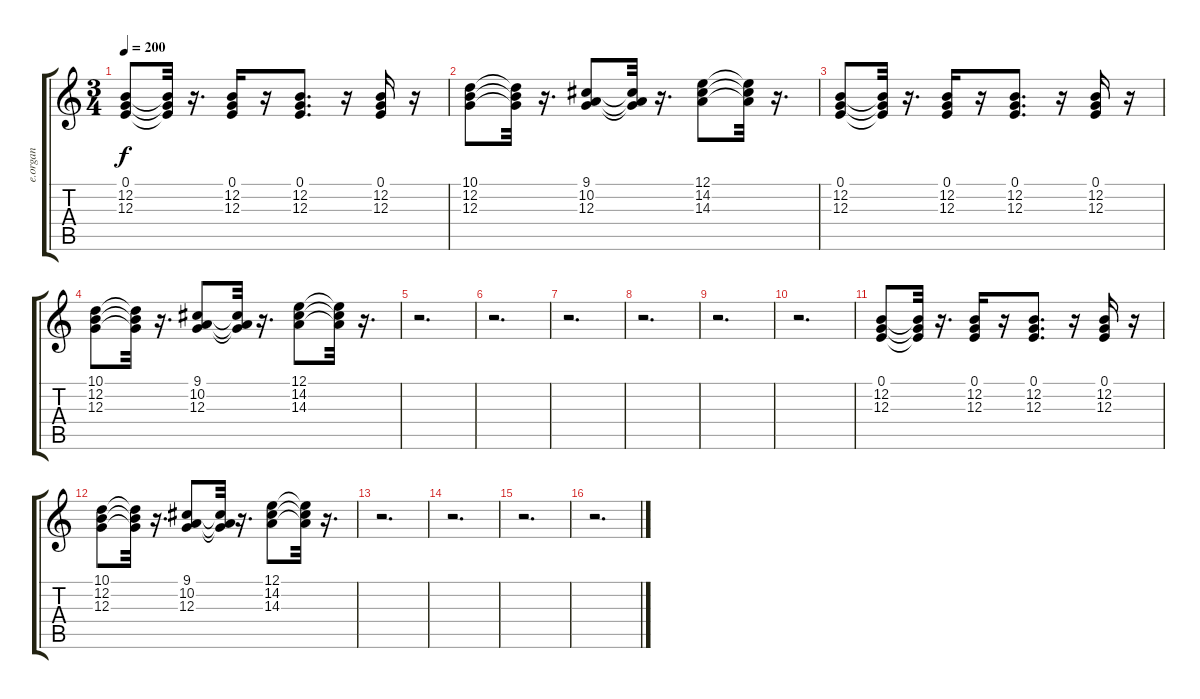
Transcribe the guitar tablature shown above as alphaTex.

\track ("e.organ" "e.organ") {instrument rockorgan}
\staff {score tabs}
\tuning (E4 B3 G3 D3 A2 E2) {hide}
\ts (3 4)
\tempo 200
\clef g2
\ks c
(0.1 12.2 12.3).8{dy f} (0.1{t} 12.2{t} 12.3{t}).32 r.16{d} (0.1 12.2 12.3).16 r.16 (0.1 12.2 12.3).8{d} r.16 (0.1 12.2 12.3).16 r.16 |
(10.1 12.2 12.3).8 (10.1{t} 12.2{t} 12.3{t}).32 r.16{d} (9.1 10.2 12.3).8 (9.1{t} 10.2{t} 12.3{t}).32 r.16{d} (12.1 14.2 14.3).8 (12.1{t} 14.2{t} 14.3{t}).32 r.16{d} |
(0.1 12.2 12.3).8 (0.1{t} 12.2{t} 12.3{t}).32 r.16{d} (0.1 12.2 12.3).16 r.16 (0.1 12.2 12.3).8{d} r.16 (0.1 12.2 12.3).16 r.16 |
(10.1 12.2 12.3).8 (10.1{t} 12.2{t} 12.3{t}).32 r.16{d} (9.1 10.2 12.3).8 (9.1{t} 10.2{t} 12.3{t}).32 r.16{d} (12.1 14.2 14.3).8 (12.1{t} 14.2{t} 14.3{t}).32 r.16{d} |
r.2{d} |
r.2{d} |
r.2{d} |
r.2{d} |
r.2{d} |
r.2{d} |
(0.1 12.2 12.3).8 (0.1{t} 12.2{t} 12.3{t}).32 r.16{d} (0.1 12.2 12.3).16 r.16 (0.1 12.2 12.3).8{d} r.16 (0.1 12.2 12.3).16 r.16 |
(10.1 12.2 12.3).8 (10.1{t} 12.2{t} 12.3{t}).32 r.16{d} (9.1 10.2 12.3).8 (9.1{t} 10.2{t} 12.3{t}).32 r.16{d} (12.1 14.2 14.3).8 (12.1{t} 14.2{t} 14.3{t}).32 r.16{d} |
r.2{d} |
r.2{d} |
r.2{d} |
r.2{d}
